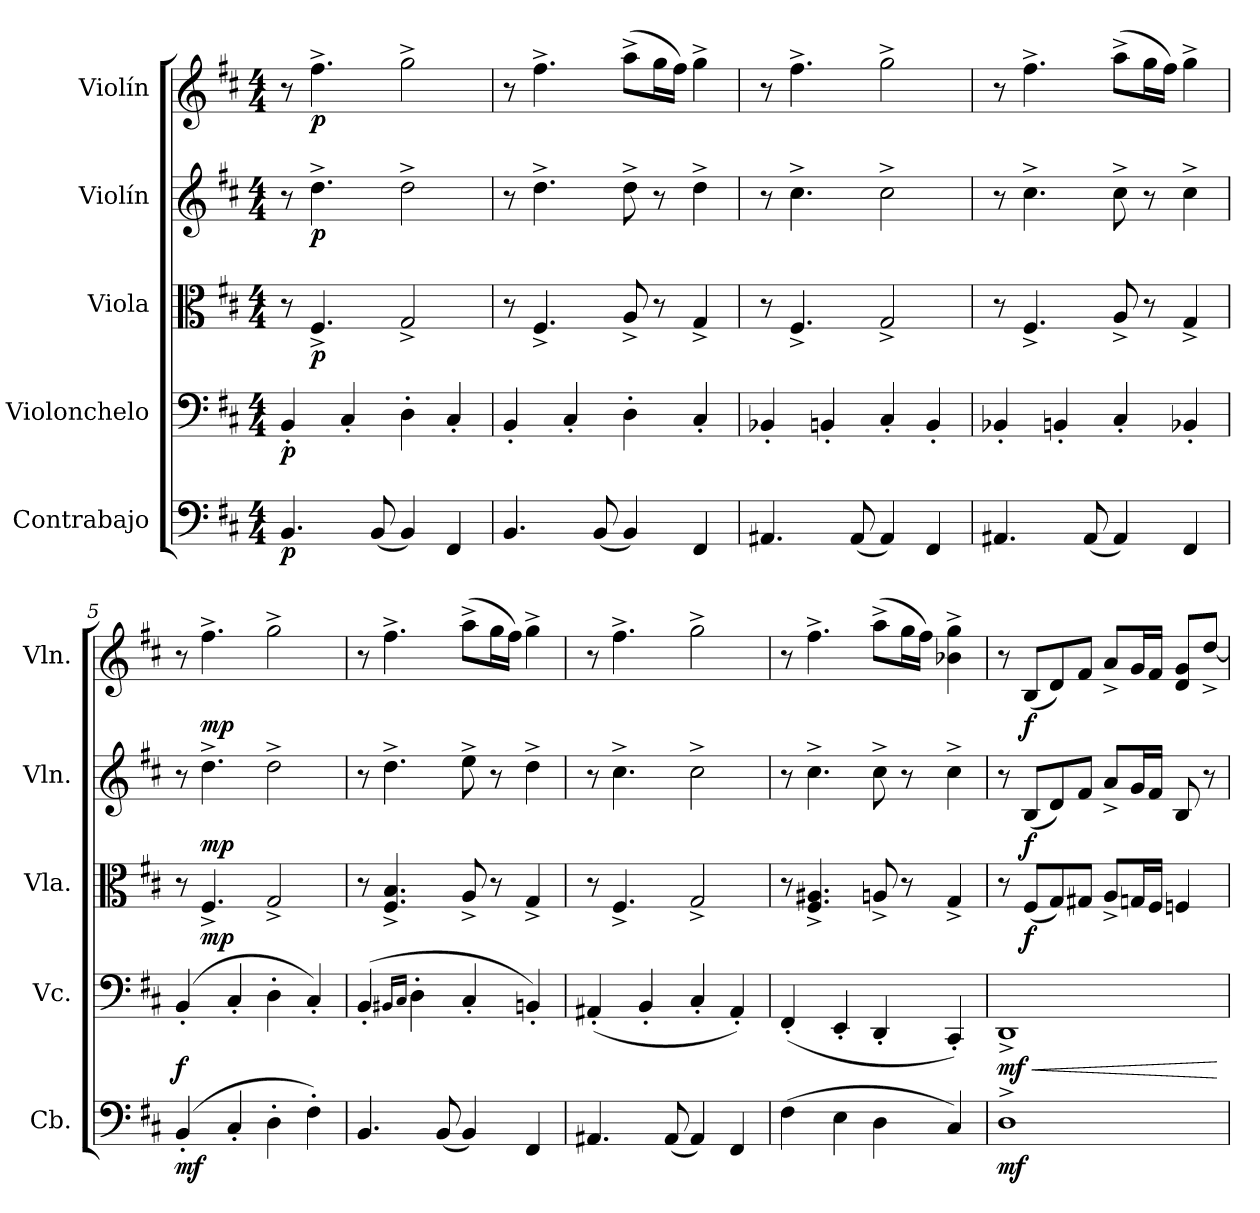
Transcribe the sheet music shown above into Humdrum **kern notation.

**kern	**dynam	**kern	**dynam	**kern	**dynam	**kern	**dynam	**kern	**dynam
*part5	*part5	*part4	*part4	*part3	*part3	*part2	*part2	*part1	*part1
*staff5	*staff5	*staff4	*staff4	*staff3	*staff3	*staff2	*staff2	*staff1	*staff1
*I"Contrabajo	*	*I"Violonchelo	*	*I"Viola	*	*I"Violín	*	*I"Violín	*
*I'Cb.	*	*I'Vc.	*	*I'Vla.	*	*I'Vln.	*	*I'Vln.	*
*clefF4	*	*clefF4	*	*clefC3	*	*clefG2	*	*clefG2	*
*ITrd7c12	*	*	*	*	*	*	*	*	*
*k[f#c#]	*	*k[f#c#]	*	*k[f#c#]	*	*k[f#c#]	*	*k[f#c#]	*
*M4/4	*	*M4/4	*	*M4/4	*	*M4/4	*	*M4/4	*
*MM120	*	*MM120	*	*MM120	*	*MM120	*	*MM120	*
=1	=1	=1	=1	=1	=1	=1	=1	=1	=1
!	!LO:DY:b	!	!LO:DY:b	!	!	!	!	!	!
4.BBB/	p	4BB'/	p	8r	.	8r	.	8r	.
!	!	!	!	!	!LO:DY:b	!	!LO:DY:b	!	!LO:DY:b
.	.	.	.	4.F#^/	p	4.dd^\	p	4.ff#^\	p
.	.	4C#'/	.	.	.	.	.	.	.
(8BBB/	.	.	.	.	.	.	.	.	.
4BBB/)	.	4D'\	.	2G^/	.	2dd^\	.	2gg^\	.
4FFF#/	.	4C#'/	.	.	.	.	.	.	.
=2	=2	=2	=2	=2	=2	=2	=2	=2	=2
4.BBB/	.	4BB'/	.	8r	.	8r	.	8r	.
.	.	.	.	4.F#^/	.	4.dd^\	.	4.ff#^\	.
.	.	4C#'/	.	.	.	.	.	.	.
(8BBB/	.	.	.	.	.	.	.	.	.
4BBB/)	.	4D'\	.	8A^/	.	8dd^\	.	(8aa^\L	.
.	.	.	.	8r	.	8r	.	16gg\L	.
.	.	.	.	.	.	.	.	16ff#\JJ)	.
4FFF#/	.	4C#'/	.	4G^/	.	4dd^\	.	4gg^\	.
=3	=3	=3	=3	=3	=3	=3	=3	=3	=3
4.AAA#X/	.	4BB-X'/	.	8r	.	8r	.	8r	.
.	.	.	.	4.F#^/	.	4.cc#^\	.	4.ff#^\	.
.	.	4BBn'/	.	.	.	.	.	.	.
(8AAA#/	.	.	.	.	.	.	.	.	.
4AAA#/)	.	4C#'/	.	2G^/	.	2cc#^\	.	2gg^\	.
4FFF#/	.	4BB'/	.	.	.	.	.	.	.
=4	=4	=4	=4	=4	=4	=4	=4	=4	=4
4.AAA#X/	.	4BB-X'/	.	8r	.	8r	.	8r	.
.	.	.	.	4.F#^/	.	4.cc#^\	.	4.ff#^\	.
.	.	4BBn'/	.	.	.	.	.	.	.
(8AAA#/	.	.	.	.	.	.	.	.	.
4AAA#/)	.	4C#'/	.	8A^/	.	8cc#^\	.	(8aa^\L	.
.	.	.	.	8r	.	8r	.	16gg\L	.
.	.	.	.	.	.	.	.	16ff#\JJ)	.
4FFF#/	.	4BB-X'/	.	4G^/	.	4cc#^\	.	4gg^\	.
=5	=5	=5	=5	=5	=5	=5	=5	=5	=5
!	!LO:DY:b	!	!LO:DY:b	!	!	!	!	!	!
(4BBB'/	mf	(4BB'/	f	8r	.	8r	.	8r	.
!	!	!	!	!	!LO:DY:b	!	!LO:DY:b	!	!LO:DY:b
.	.	.	.	4.F#^/	mp	4.dd^\	mp	4.ff#^\	mp
4CC#'/	.	4C#'/	.	.	.	.	.	.	.
4DD'\	.	4D'\	.	2G^/	.	2dd^\	.	2gg^\	.
4FF#'\)	.	4C#'/)	.	.	.	.	.	.	.
!!LO:LB:g=z
=6	=6	=6	=6	=6	=6	=6	=6	=6	=6
4.BBB/	.	(4BB'/	.	8r	.	8r	.	8r	.
.	.	.	.	4.F#/^ 4.B/^	.	4.dd^\	.	4.ff#^\	.
.	.	16qBB#X/LL	.	.	.	.	.	.	.
.	.	16qC#/JJ	.	.	.	.	.	.	.
.	.	4D'\	.	.	.	.	.	.	.
(8BBB/	.	.	.	.	.	.	.	.	.
4BBB/)	.	4C#'/	.	8A^/	.	8ee^\	.	(8aa^\L	.
.	.	.	.	8r	.	8r	.	16gg\L	.
.	.	.	.	.	.	.	.	16ff#\JJ)	.
4FFF#/	.	4BBn'/)	.	4G^/	.	4dd^\	.	4gg^\	.
=7	=7	=7	=7	=7	=7	=7	=7	=7	=7
4.AAA#X/	.	(4AA#X'/	.	8r	.	8r	.	8r	.
.	.	.	.	4.F#^/	.	4.cc#^\	.	4.ff#^\	.
.	.	4BB'/	.	.	.	.	.	.	.
(8AAA#/	.	.	.	.	.	.	.	.	.
4AAA#/)	.	4C#'/	.	2G^/	.	2cc#^\	.	2gg^\	.
4FFF#/	.	4AA#'/)	.	.	.	.	.	.	.
=8	=8	=8	=8	=8	=8	=8	=8	=8	=8
(4FF#\	.	(4FF#'/	.	8r	.	8r	.	8r	.
.	.	.	.	4.F#/^ 4.A#X/^	.	4.cc#^\	.	4.ff#^\	.
4EE\	.	4EE'/	.	.	.	.	.	.	.
4DD\	.	4DD'/	.	8An^/	.	8cc#^\	.	(8aa^\L	.
.	.	.	.	8r	.	8r	.	16gg\L	.
.	.	.	.	.	.	.	.	16ff#\JJ)	.
4CC#/)	.	4CC#'/)	.	4G^/	.	4cc#^\	.	4b-X\^ 4gg\^	.
=9	=9	=9	=9	=9	=9	=9	=9	=9	=9
!	!LO:DY:b	!	!LO:HP:b	!	!	!	!	!	!
!	!	!	!LO:DY:n=1:b	!	!	!	!	!	!
1DD^	mf	1DD^	< mf	8r	.	8r	.	8r	.
!	!	!	!	!	!LO:DY:b	!	!LO:DY:b	!	!LO:DY:b
.	.	.	.	(8F#/L	f	(8B/L	f	(8B/L	f
.	.	.	.	8G/)	.	8d/)	.	8d/)	.
.	.	.	.	8G#X/J	.	8f#/J	.	8f#/J	.
.	.	.	.	8A^/L	.	8a^/L	.	8a^/L	.
.	.	.	.	16Gn/L	.	16g/L	.	16g/L	.
.	.	.	.	16F#/JJ	.	16f#/JJ	.	16f#/JJ	.
.	.	.	.	4Fn/	.	8B/	.	8d/ 8g/L	.
.	.	.	.	.	.	8r	.	[8dd^/J	.
.	.	.	[	.	.	.	.	.	.
=	=	=	=	=	=	=	=	=	=
*-	*-	*-	*-	*-	*-	*-	*-	*-	*-
